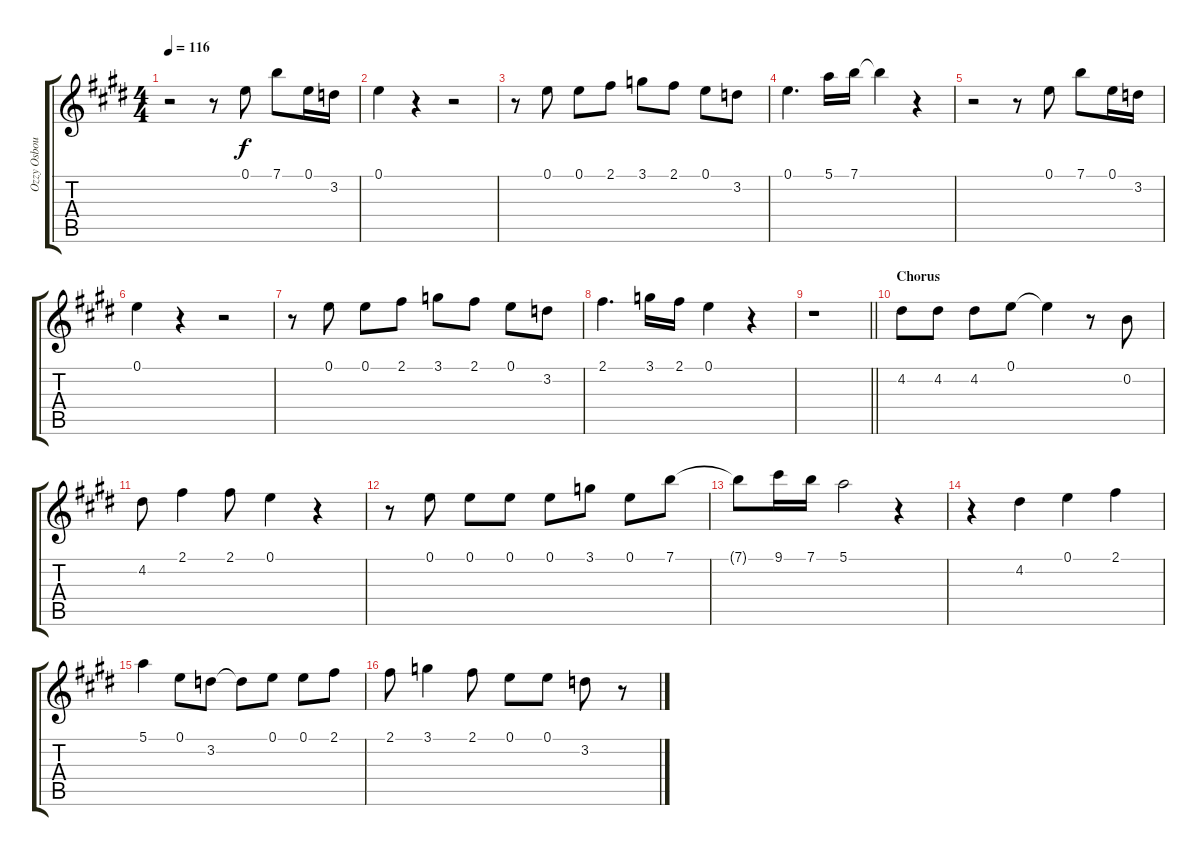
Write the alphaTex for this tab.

\track ("Ozzy Osbourne" "Ozzy Osbou") {instrument acousticguitarsteel}
\staff {score tabs}
\tuning (E4 B3 G3 D3 A2 E2) {hide}
\ts (4 4)
\tempo 116
\clef g2
\ks e
r.2{dy f} r.8 0.1.8 7.1.8 0.1.16 3.2.16 |
0.1.4 r.4 r.2 |
r.8 0.1.8 0.1.8 2.1.8 3.1.8 2.1.8 0.1.8 3.2.8 |
0.1.4{d} 5.1.16 7.1.16 7.1{t}.4 r.4 |
r.2 r.8 0.1.8 7.1.8 0.1.16 3.2.16 |
0.1.4 r.4 r.2 |
r.8 0.1.8 0.1.8 2.1.8 3.1.8 2.1.8 0.1.8 3.2.8 |
2.1.4{d} 3.1.16 2.1.16 0.1.4 r.4 |
\barLineRight lightlight
r.1 |
\section ("" "Chorus")
4.2.8 4.2.8 4.2.8 0.1.8 0.1{t}.4 r.8 0.2.8 |
4.2.8 2.1.4 2.1.8 0.1.4 r.4 |
r.8 0.1.8 0.1.8 0.1.8 0.1.8 3.1.8 0.1.8 7.1.8 |
7.1{t}.8 9.1.16 7.1.16 5.1.2 r.4 |
r.4 4.2.4 0.1.4 2.1.4 |
5.1.4 0.1.8 3.2.8 3.2{t}.8 0.1.8 0.1.8 2.1.8 |
2.1.8 3.1.4 2.1.8 0.1.8 0.1.8 3.2.8 r.8
